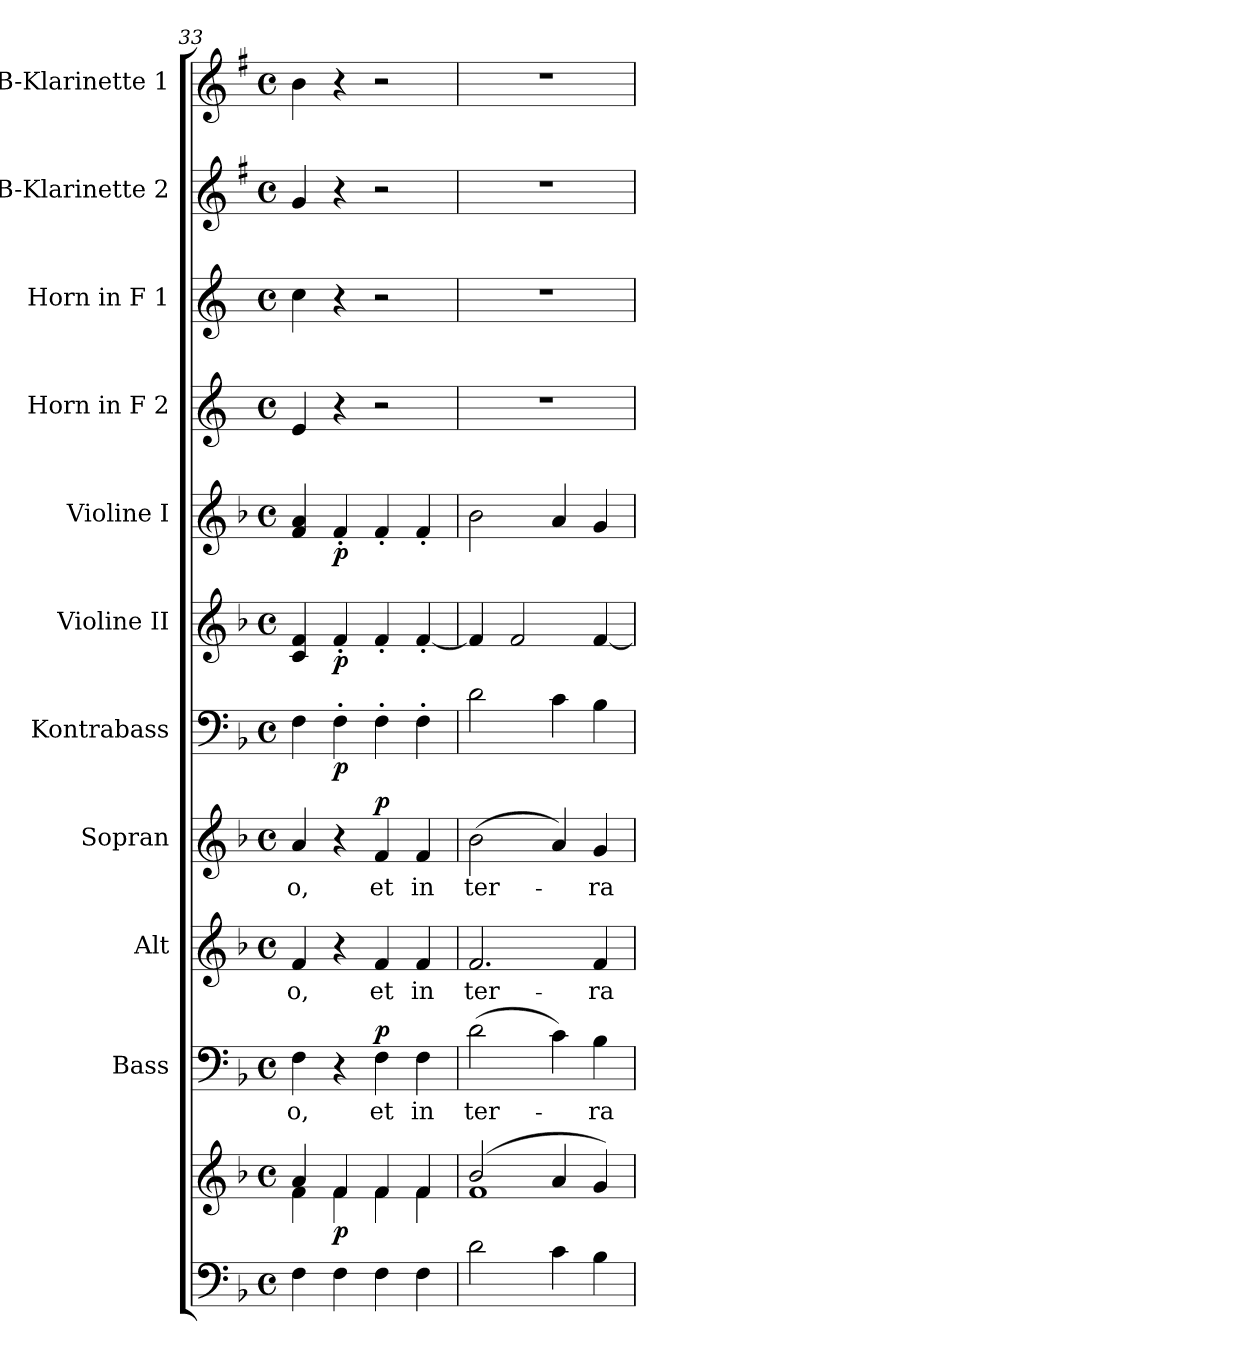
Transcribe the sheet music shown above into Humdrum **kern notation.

**kern	**kern	**dynam	**kern	**text	**dynam	**kern	**text	**kern	**text	**dynam	**kern	**dynam	**kern	**dynam	**kern	**dynam	**kern	**kern	**kern	**kern
*part11	*part11	*part11	*part10	*part10	*part10	*part9	*part9	*part8	*part8	*part8	*part7	*part7	*part6	*part6	*part5	*part5	*part4	*part3	*part2	*part1
*staff12	*staff11	*staff11/12	*staff10	*staff10	*staff10	*staff9	*staff9	*staff8	*staff8	*staff8	*staff7	*staff7	*staff6	*staff6	*staff5	*staff5	*staff4	*staff3	*staff2	*staff1
*	*	*	*I"Bass	*	*	*I"Alt	*	*I"Sopran	*	*	*I"Kontrabass	*	*I"Violine II	*	*I"Violine I	*	*I"Horn in F 2	*I"Horn in F 1	*I"B-Klarinette 2	*I"B-Klarinette 1
*	*	*	*I'B.	*	*	*I'A.	*	*I'S.	*	*	*I'Kb.	*	*I'Vl. II	*	*I'Vl. I	*	*	*	*I'B Kl. 2	*I'B Kl. 1
*clefF4	*clefG2	*	*clefF4	*	*	*clefG2	*	*clefG2	*	*	*clefF4	*	*clefG2	*	*clefG2	*	*clefG2	*clefG2	*clefG2	*clefG2
*	*	*	*	*	*	*	*	*	*	*	*ITrd7c12	*	*	*	*	*	*ITrd4c7	*ITrd4c7	*ITrd1c2	*ITrd1c2
*k[b-]	*k[b-]	*	*k[b-]	*	*	*k[b-]	*	*k[b-]	*	*	*k[b-]	*	*k[b-]	*	*k[b-]	*	*k[b-]	*k[b-]	*k[b-]	*k[b-]
*F:	*F:	*	*F:	*	*	*F:	*	*F:	*	*	*F:	*	*F:	*	*F:	*	*F:	*F:	*F:	*F:
*M4/4	*M4/4	*	*M4/4	*	*	*M4/4	*	*M4/4	*	*	*M4/4	*	*M4/4	*	*M4/4	*	*M4/4	*M4/4	*M4/4	*M4/4
*met(c)	*met(c)	*	*met(c)	*	*	*met(c)	*	*met(c)	*	*	*met(c)	*	*met(c)	*	*met(c)	*	*met(c)	*met(c)	*met(c)	*met(c)
=33	=33	=33	=33	=33	=33	=33	=33	=33	=33	=33	=33	=33	=33	=33	=33	=33	=33	=33	=33	=33
*	*^	*	*	*	*	*	*	*	*	*	*	*	*	*	*	*	*	*	*	*
!	!	!	!	!	!LO:LY:b	!	!	!LO:LY:b	!	!LO:LY:b	!	!	!	!	!	!	!	!	!	!	!
4F\	4a/	4f\	.	4F\	-o,	.	4f/	-o,	4a/	-o,	.	4FF\	.	4c/ 4f/	.	4f/ 4a/	.	4A/	4f\	4f/	4a\
!	!	!	!LO:DY:b	!	!	!	!	!	!	!	!	!	!LO:DY:b	!	!LO:DY:b	!	!LO:DY:b	!	!	!	!
4F\	4f/	4f\	p	4r	.	.	4r	.	4r	.	.	4FF'>\	p	4f'</	p	4f'</	p	4r	4r	4r	4r
!	!	!	!	!	!LO:LY:b	!LO:DY:a	!	!LO:LY:b	!	!LO:LY:b	!LO:DY:a	!	!	!	!	!	!	!	!	!	!
4F\	4f/	4f\	.	4F\	et	p	4f/	et	4f/	et	p	4FF'>\	.	4f'</	.	4f'</	.	2r	2r	2r	2r
!	!	!	!	!	!LO:LY:b	!	!	!LO:LY:b	!	!LO:LY:b	!	!	!	!	!	!	!	!	!	!	!
4F\	4f/	4f\	.	4F\	in	.	4f/	in	4f/	in	.	4FF'>\	.	[4f'</	.	4f'</	.	.	.	.	.
=34	=34	=34	=34	=34	=34	=34	=34	=34	=34	=34	=34	=34	=34	=34	=34	=34	=34	=34	=34	=34	=34
!	!	!	!	!	!LO:LY:b	!	!	!LO:LY:b	!	!LO:LY:b	!	!	!	!	!	!	!	!	!	!	!
2d\	(2b-/	1f	.	(>2d\	ter-	.	2.f/	ter-	(>2b-\	ter-	.	2D\	.	4f/]	.	2b-\	.	1r	1r	1r	1r
.	.	.	.	.	.	.	.	.	.	.	.	.	.	2f/	.	.	.	.	.	.	.
4c\	4a/	.	.	4c\)	.	.	.	.	4a/)	.	.	4C\	.	.	.	4a/	.	.	.	.	.
!	!	!	!	!	!LO:LY:b	!	!	!LO:LY:b	!	!LO:LY:b	!	!	!	!	!	!	!	!	!	!	!
4B-\	4g/)	.	.	4B-\	-ra	.	4f/	-ra	4g/	-ra	.	4BB-\	.	[4f/	.	4g/	.	.	.	.	.
*	*v	*v	*	*	*	*	*	*	*	*	*	*	*	*	*	*	*	*	*	*	*
=	=	=	=	=	=	=	=	=	=	=	=	=	=	=	=	=	=	=	=	=
*-	*-	*-	*-	*-	*-	*-	*-	*-	*-	*-	*-	*-	*-	*-	*-	*-	*-	*-	*-	*-
